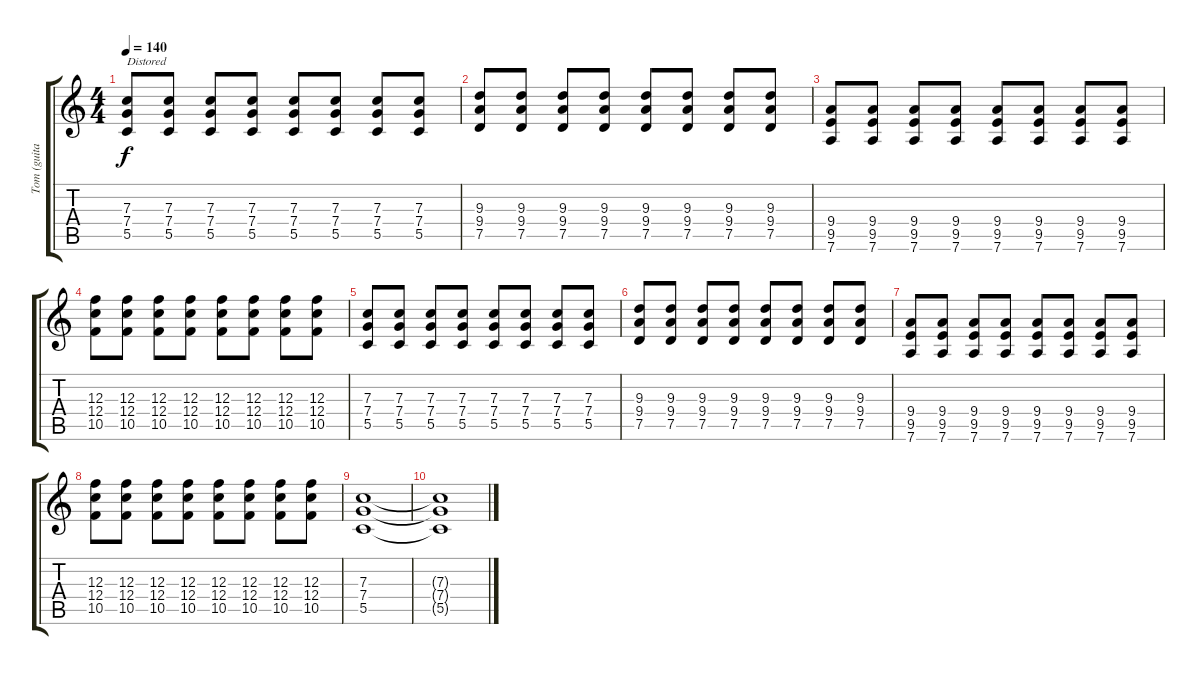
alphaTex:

\track ("Tom (guitar)" "Tom (guita") {instrument electricguitarclean}
\staff {score tabs}
\tuning (D4 A3 F3 C3 G2 D2) {hide}
\ts (4 4)
\tempo 140
\clef g2
\ks c
(7.3 7.4 5.5).8{txt "Distored" dy f volume 14 instrument distortionguitar} (7.3 7.4 5.5).8 (7.3 7.4 5.5).8 (7.3 7.4 5.5).8 (7.3 7.4 5.5).8 (7.3 7.4 5.5).8 (7.3 7.4 5.5).8 (7.3 7.4 5.5).8 |
(9.3 9.4 7.5).8{volume 14 instrument distortionguitar} (9.3 9.4 7.5).8 (9.3 9.4 7.5).8 (9.3 9.4 7.5).8 (9.3 9.4 7.5).8 (9.3 9.4 7.5).8 (9.3 9.4 7.5).8 (9.3 9.4 7.5).8 |
(9.4 9.5 7.6).8{volume 14 instrument distortionguitar} (9.4 9.5 7.6).8 (9.4 9.5 7.6).8 (9.4 9.5 7.6).8 (9.4 9.5 7.6).8 (9.4 9.5 7.6).8 (9.4 9.5 7.6).8 (9.4 9.5 7.6).8 |
(12.3 12.4 10.5).8{volume 14 instrument distortionguitar} (12.3 12.4 10.5).8 (12.3 12.4 10.5).8 (12.3 12.4 10.5).8 (12.3 12.4 10.5).8 (12.3 12.4 10.5).8 (12.3 12.4 10.5).8 (12.3 12.4 10.5).8 |
(7.3 7.4 5.5).8{volume 14 instrument distortionguitar} (7.3 7.4 5.5).8 (7.3 7.4 5.5).8 (7.3 7.4 5.5).8 (7.3 7.4 5.5).8 (7.3 7.4 5.5).8 (7.3 7.4 5.5).8 (7.3 7.4 5.5).8 |
(9.3 9.4 7.5).8{volume 14 instrument distortionguitar} (9.3 9.4 7.5).8 (9.3 9.4 7.5).8 (9.3 9.4 7.5).8 (9.3 9.4 7.5).8 (9.3 9.4 7.5).8 (9.3 9.4 7.5).8 (9.3 9.4 7.5).8 |
(9.4 9.5 7.6).8{volume 14 instrument distortionguitar} (9.4 9.5 7.6).8 (9.4 9.5 7.6).8 (9.4 9.5 7.6).8 (9.4 9.5 7.6).8 (9.4 9.5 7.6).8 (9.4 9.5 7.6).8 (9.4 9.5 7.6).8 |
(12.3 12.4 10.5).8{volume 14 instrument distortionguitar} (12.3 12.4 10.5).8 (12.3 12.4 10.5).8 (12.3 12.4 10.5).8 (12.3 12.4 10.5).8 (12.3 12.4 10.5).8 (12.3 12.4 10.5).8 (12.3 12.4 10.5).8 |
(7.3 7.4 5.5).1 |
(7.3{t} 7.4{t} 5.5{t}).1
